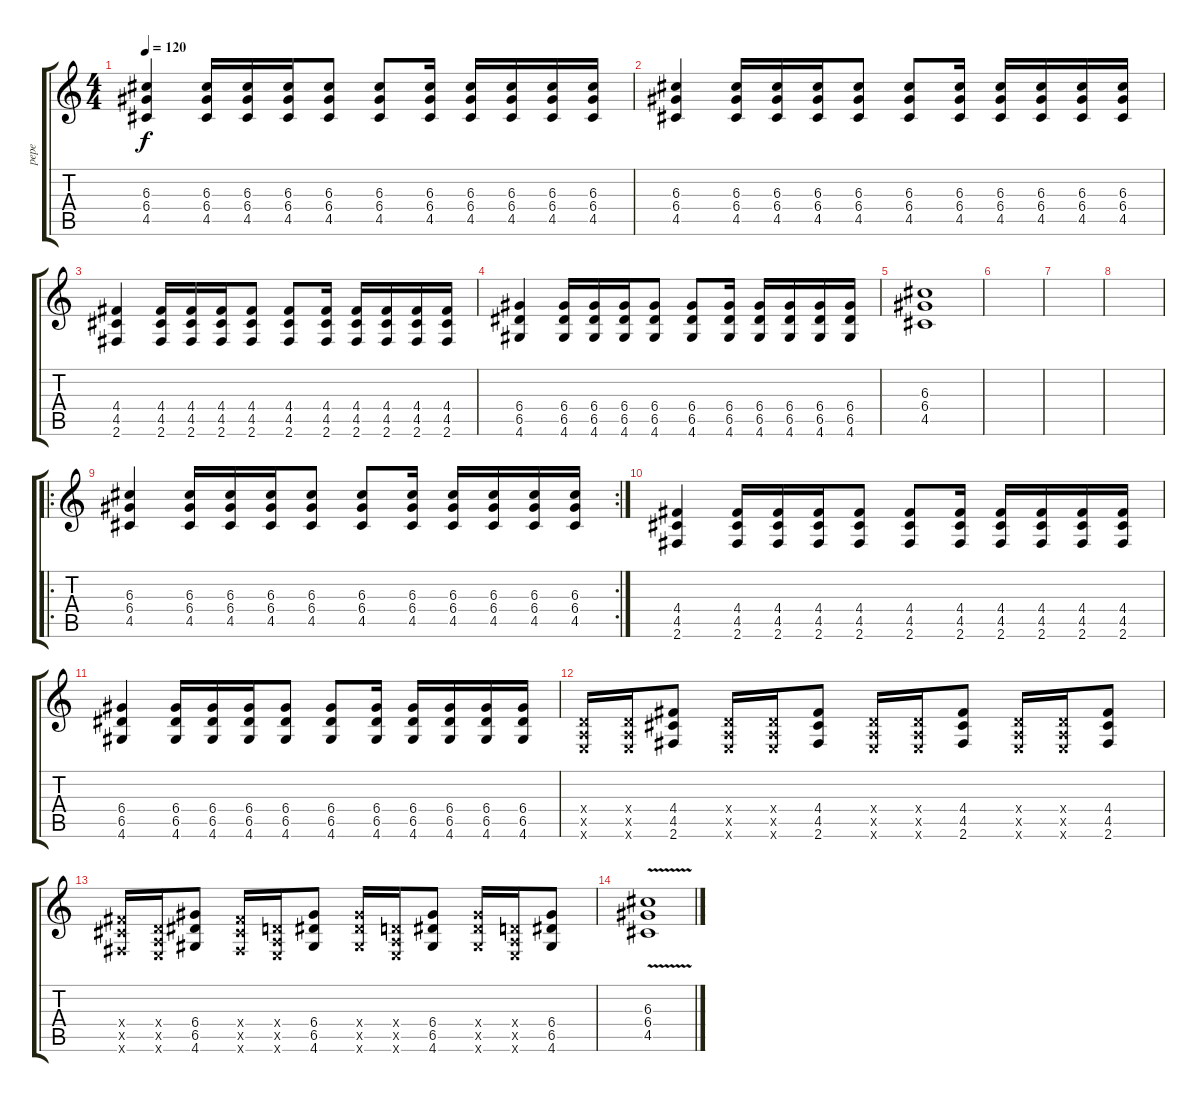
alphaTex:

\track ("pepe" "pepe") {instrument distortionguitar}
\staff {score tabs}
\tuning (E4 B3 G3 D3 A2 E2) {hide}
\ts (4 4)
\tempo 120
\clef g2
\ks c
(6.3 6.4 4.5).4{dy f} (6.3 6.4 4.5).16 (6.3 6.4 4.5).16 (6.3 6.4 4.5).16 (6.3 6.4 4.5).8 (6.3 6.4 4.5).8 (6.3 6.4 4.5).16 (6.3 6.4 4.5).16 (6.3 6.4 4.5).16 (6.3 6.4 4.5).16 (6.3 6.4 4.5).16 |
(6.3 6.4 4.5).4 (6.3 6.4 4.5).16 (6.3 6.4 4.5).16 (6.3 6.4 4.5).16 (6.3 6.4 4.5).8 (6.3 6.4 4.5).8 (6.3 6.4 4.5).16 (6.3 6.4 4.5).16 (6.3 6.4 4.5).16 (6.3 6.4 4.5).16 (6.3 6.4 4.5).16 |
(4.4 4.5 2.6).4 (4.4 4.5 2.6).16 (4.4 4.5 2.6).16 (4.4 4.5 2.6).16 (4.4 4.5 2.6).8 (4.4 4.5 2.6).8 (4.4 4.5 2.6).16 (4.4 4.5 2.6).16 (4.4 4.5 2.6).16 (4.4 4.5 2.6).16 (4.4 4.5 2.6).16 |
(6.4 6.5 4.6).4 (6.4 6.5 4.6).16 (6.4 6.5 4.6).16 (6.4 6.5 4.6).16 (6.4 6.5 4.6).8 (6.4 6.5 4.6).8 (6.4 6.5 4.6).16 (6.4 6.5 4.6).16 (6.4 6.5 4.6).16 (6.4 6.5 4.6).16 (6.4 6.5 4.6).16 |
(6.3 6.4 4.5).1 |
|
|
|
\ro
\rc 2
(6.3 6.4 4.5).4 (6.3 6.4 4.5).16 (6.3 6.4 4.5).16 (6.3 6.4 4.5).16 (6.3 6.4 4.5).8 (6.3 6.4 4.5).8 (6.3 6.4 4.5).16 (6.3 6.4 4.5).16 (6.3 6.4 4.5).16 (6.3 6.4 4.5).16 (6.3 6.4 4.5).16 |
(4.4 4.5 2.6).4 (4.4 4.5 2.6).16 (4.4 4.5 2.6).16 (4.4 4.5 2.6).16 (4.4 4.5 2.6).8 (4.4 4.5 2.6).8 (4.4 4.5 2.6).16 (4.4 4.5 2.6).16 (4.4 4.5 2.6).16 (4.4 4.5 2.6).16 (4.4 4.5 2.6).16 |
(6.4 6.5 4.6).4 (6.4 6.5 4.6).16 (6.4 6.5 4.6).16 (6.4 6.5 4.6).16 (6.4 6.5 4.6).8 (6.4 6.5 4.6).8 (6.4 6.5 4.6).16 (6.4 6.5 4.6).16 (6.4 6.5 4.6).16 (6.4 6.5 4.6).16 (6.4 6.5 4.6).16 |
(0.4{x} 0.5{x} 0.6{x}).16 (0.4{x} 0.5{x} 0.6{x}).16 (4.4 4.5 2.6).8 (0.4{x} 0.5{x} 0.6{x}).16 (0.4{x} 0.5{x} 0.6{x}).16 (4.4 4.5 2.6).8 (0.4{x} 0.5{x} 0.6{x}).16 (0.4{x} 0.5{x} 0.6{x}).16 (4.4 4.5 2.6).8 (0.4{x} 0.5{x} 0.6{x}).16 (0.4{x} 0.5{x} 0.6{x}).16 (4.4 4.5 2.6).8 |
(4.4{x} 4.5{x} 2.6{x}).16 (0.4{x} 0.5{x} 0.6{x}).16 (6.4 6.5 4.6).8 (4.4{x} 4.5{x} 2.6{x}).16 (0.4{x} 0.5{x} 0.6{x}).16 (6.4 6.5 4.6).8 (6.4{x} 6.5{x} 4.6{x}).16 (0.4{x} 0.5{x} 0.6{x}).16 (6.4 6.5 4.6).8 (6.4{x} 6.5{x} 4.6{x}).16 (0.4{x} 0.5{x} 0.6{x}).16 (6.4 6.5 4.6).8 |
(6.3{v} 6.4 4.5).1
